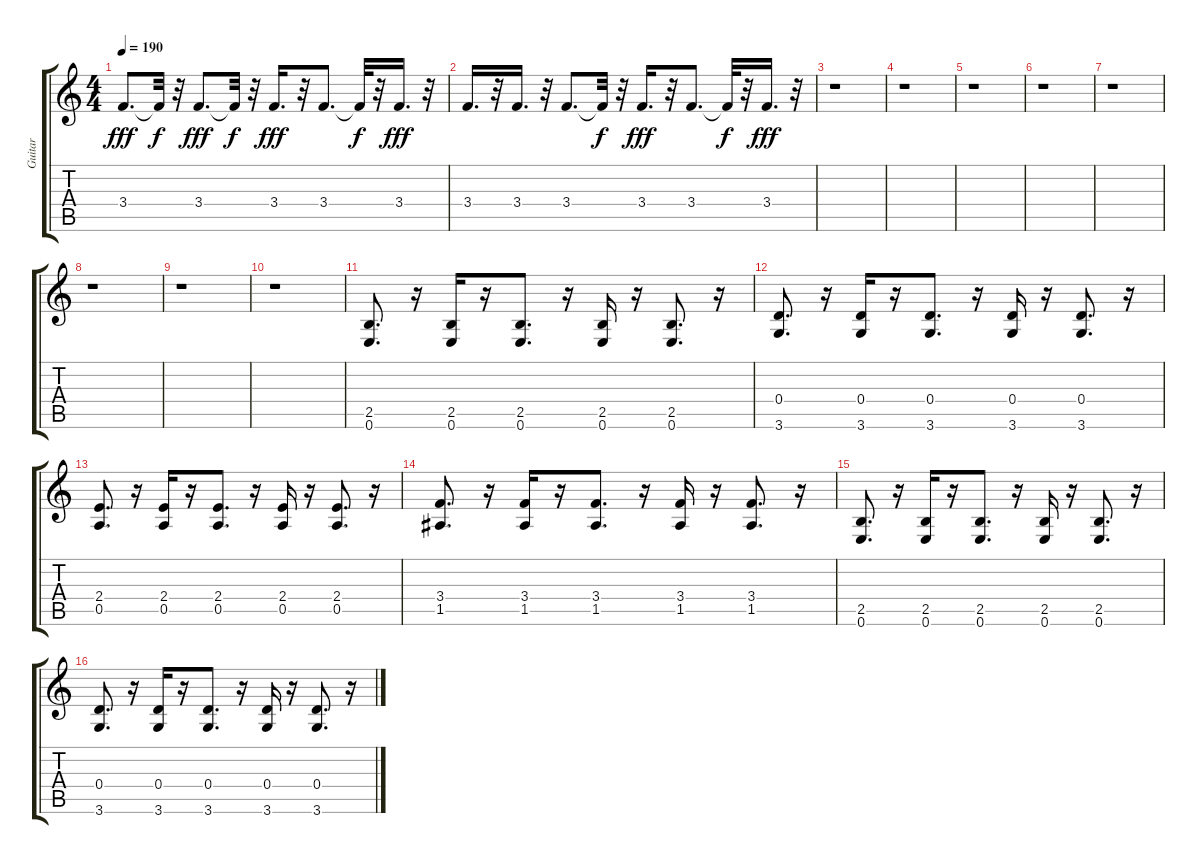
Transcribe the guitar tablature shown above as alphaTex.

\track ("Guitar" "Guitar") {instrument distortionguitar}
\staff {score tabs}
\tuning (E4 B3 G3 D3 A2 E2) {hide}
\ts (4 4)
\tempo 190
\clef g2
\ks c
3.4.8{d dy fff} 3.4{t}.32{dy f} r.32 3.4.8{d dy fff} 3.4{t}.32{dy f} r.32 3.4.16{d dy fff} r.32 3.4.8{d} 3.4{t}.32{dy f} r.32 3.4.16{d dy fff} r.32 |
3.4.16{d} r.32 3.4.16{d} r.32 3.4.8{d} 3.4{t}.32{dy f} r.32 3.4.16{d dy fff} r.32 3.4.8{d} 3.4{t}.32{dy f} r.32 3.4.16{d dy fff} r.32 |
r.1 |
r.1 |
r.1 |
r.1 |
r.1 |
r.1 |
r.1 |
r.1 |
(2.5 0.6).8{d} r.16 (2.5 0.6).16 r.16 (2.5 0.6).8{d} r.16 (2.5 0.6).16 r.16 (2.5 0.6).8{d} r.16 |
(0.4 3.6).8{d} r.16 (0.4 3.6).16 r.16 (0.4 3.6).8{d} r.16 (0.4 3.6).16 r.16 (0.4 3.6).8{d} r.16 |
(2.4 0.5).8{d} r.16 (2.4 0.5).16 r.16 (2.4 0.5).8{d} r.16 (2.4 0.5).16 r.16 (2.4 0.5).8{d} r.16 |
(3.4 1.5).8{d} r.16 (3.4 1.5).16 r.16 (3.4 1.5).8{d} r.16 (3.4 1.5).16 r.16 (3.4 1.5).8{d} r.16 |
(2.5 0.6).8{d} r.16 (2.5 0.6).16 r.16 (2.5 0.6).8{d} r.16 (2.5 0.6).16 r.16 (2.5 0.6).8{d} r.16 |
(0.4 3.6).8{d} r.16 (0.4 3.6).16 r.16 (0.4 3.6).8{d} r.16 (0.4 3.6).16 r.16 (0.4 3.6).8{d} r.16
